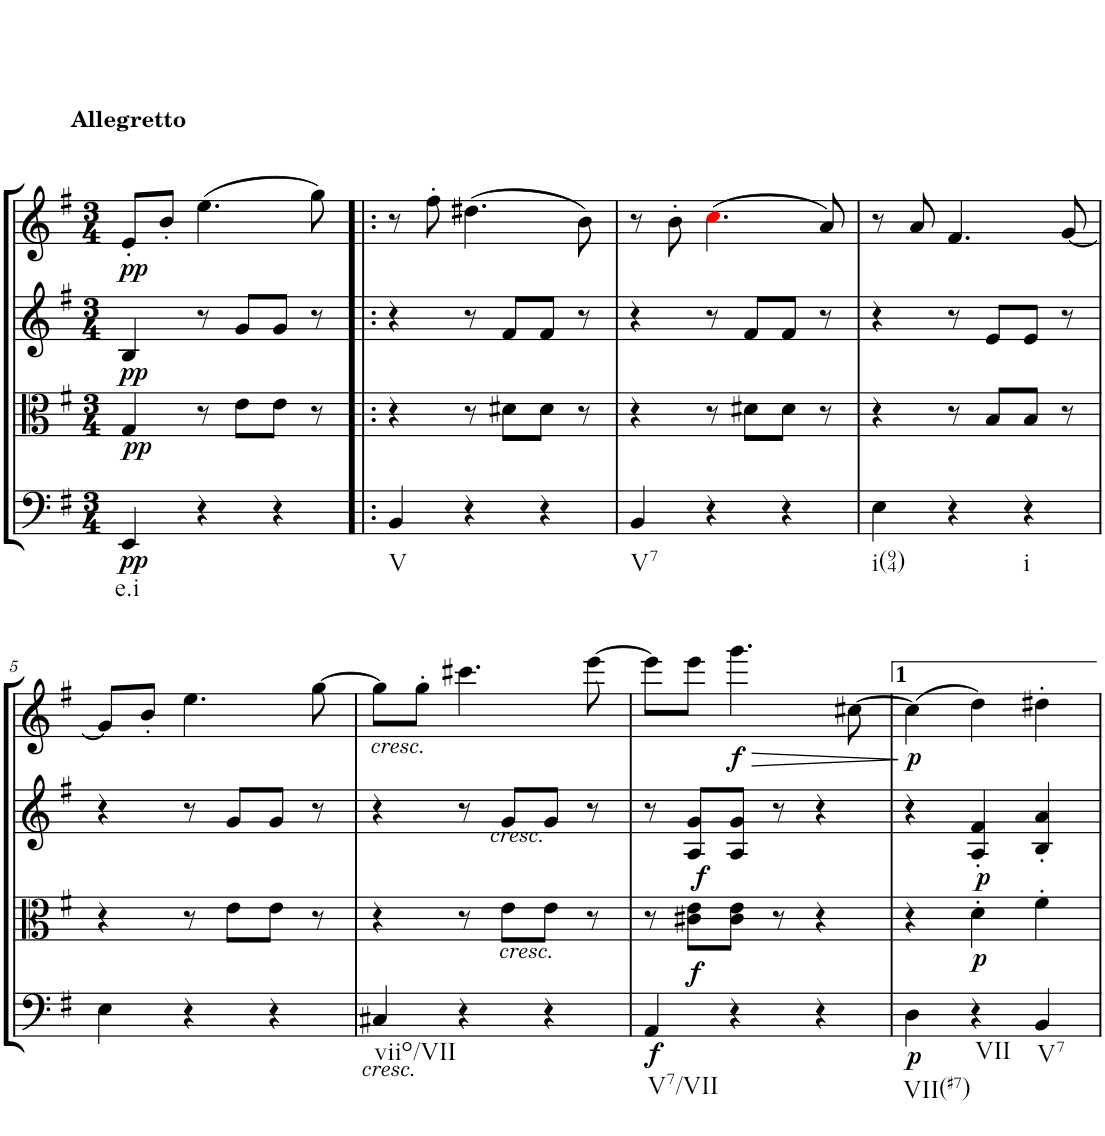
**kern	**dynam	**kern	**dynam	**kern	**dynam	**kern	**dynam
*part4	*part4	*part3	*part3	*part2	*part2	*part1	*part1
*staff4	*staff4	*staff3	*staff3	*staff2	*staff2	*staff1	*staff1
*I"Violoncello.	*	*I"Viola.	*	*I"Violin II.	*	*I"Violin I.	*
*I'Vc	*	*I'Vla	*	*I'Vln	*	*I'Vln	*
*clefF4	*	*clefC3	*	*clefG2	*	*clefG2	*
*k[f#]	*	*k[f#]	*	*k[f#]	*	*k[f#]	*
*M3/4	*	*M3/4	*	*M3/4	*	*M3/4	*
=1	=1	=1	=1	=1	=1	=1	=1
!	!	!	!	!	!	!LO:TX:a:B:t=Allegretto	!
!LO:TX:b:t=e.i	!	!	!	!	!	!	!
!	!LO:DY:a	!	!	!	!	!	!
!	!LO:DY:n=1:b	!	!	!	!LO:DY:b	!	!LO:DY:b
4EE/	pp pp	4G/	.	4B/	pp	8e'/L	pp
.	.	.	.	.	.	8b'/J	.
4r	.	8r	.	8r	.	(4.ee\	.
.	.	8e\L	.	8g/L	.	.	.
4r	.	8e\J	.	8g/J	.	.	.
.	.	8r	.	8r	.	8gg\)	.
=2!|:	=2!|:	=2!|:	=2!|:	=2!|:	=2!|:	=2!|:	=2!|:
!LO:TX:b:t=V	!	!	!	!	!	!	!
4BB/	.	4r	.	4r	.	8r	.
.	.	.	.	.	.	8ff#'\	.
4r	.	8r	.	8r	.	(4.dd#X\	.
.	.	8d#X\L	.	8f#/L	.	.	.
4r	.	8d#\J	.	8f#/J	.	.	.
.	.	8r	.	8r	.	8b\)	.
=3	=3	=3	=3	=3	=3	=3	=3
!LO:TX:b:t=V7	!	!	!	!	!	!	!
4BB/	.	4r	.	4r	.	8r	.
.	.	.	.	.	.	8b'\	.
4r	.	8r	.	8r	.	(4.cci\	.
.	.	8d#X\L	.	8f#/L	.	.	.
4r	.	8d#\J	.	8f#/J	.	.	.
.	.	8r	.	8r	.	8a/)	.
=4	=4	=4	=4	=4	=4	=4	=4
!LO:TX:b:t=i(94)	!	!	!	!	!	!	!
4E\	.	4r	.	4r	.	8r	.
.	.	.	.	.	.	8a/	.
4r	.	8r	.	8r	.	4.f#/	.
.	.	8B/L	.	8e/L	.	.	.
!LO:TX:b:t=i	!	!	!	!	!	!	!
4r	.	8B/J	.	8e/J	.	.	.
.	.	8r	.	8r	.	[8g/	.
!!LO:LB:g=z
=5	=5	=5	=5	=5	=5	=5	=5
4E\	.	4r	.	4r	.	8g/L]	.
.	.	.	.	.	.	8b'/J	.
4r	.	8r	.	8r	.	4.ee\	.
.	.	8e\L	.	8g/L	.	.	.
4r	.	8e\J	.	8g/J	.	.	.
.	.	8r	.	8r	.	[8gg\	.
=6	=6	=6	=6	=6	=6	=6	=6
!	!	!	!	!	!	!LO:TX:b:i:t=cresc.	!
!LO:TX:b:i:t=cresc.	!	!	!	!	!	!	!
!LO:TX:b:t=viio/VII	!	!	!	!	!	!	!
4C#X/	.	4r	.	4r	.	8gg\L]	.
.	.	.	.	.	.	8gg'\J	.
!	!	!	!	!LO:TX:a:i:t=cresc.	!	!	!
4r	.	8r	.	8r	.	4.ccc#X\	.
!	!	!LO:TX:b:i:t=cresc.	!	!	!	!	!
.	.	8e\L	.	8g/L	.	.	.
4r	.	8e\J	.	8g/J	.	.	.
.	.	8r	.	8r	.	[8eee\	.
=7	=7	=7	=7	=7	=7	=7	=7
!LO:TX:b:t=V7/VII	!	!	!	!	!	!	!
!	!LO:DY:b	!	!LO:DY:b	!	!LO:DY:b	!	!
4AA/	f	8r	f	8r	f	8eee\L]	.
.	.	8c#X\ 8e\L	.	8A/ 8g/L	.	8eee\J	.
!	!	!	!	!	!	!	!LO:HP:b
!	!	!	!	!	!	!	!LO:DY:n=1:b
4r	.	8c#\ 8e\J	.	8A/ 8g/J	.	4.ggg\	> f
.	.	8r	.	8r	.	.	.
4r	.	4r	.	4r	.	.	.
.	.	.	.	.	.	[8cc#X\	.
.	.	.	.	.	.	.	]
=8	=8	=8	=8	=8	=8	=8	=8
!LO:TX:b:t=VII(#7)	!	!	!	!	!	!	!
!	!LO:DY:b	!	!	!	!	!	!LO:DY:b
4D\	p	4r	.	4r	.	(4cc#\]	p
!LO:TX:b:t=VII	!	!	!	!	!	!	!
!	!	!	!LO:DY:b	!	!LO:DY:b	!	!
4r	.	4d'\	p	4A/' 4f#/'	p	4dd\)	.
!LO:TX:b:t=V7	!	!	!	!	!	!	!
4BB/	.	4f#'\	.	4B/' 4a/'	.	4dd#X'\	.
=	=	=	=	=	=	=	=
*-	*-	*-	*-	*-	*-	*-	*-
